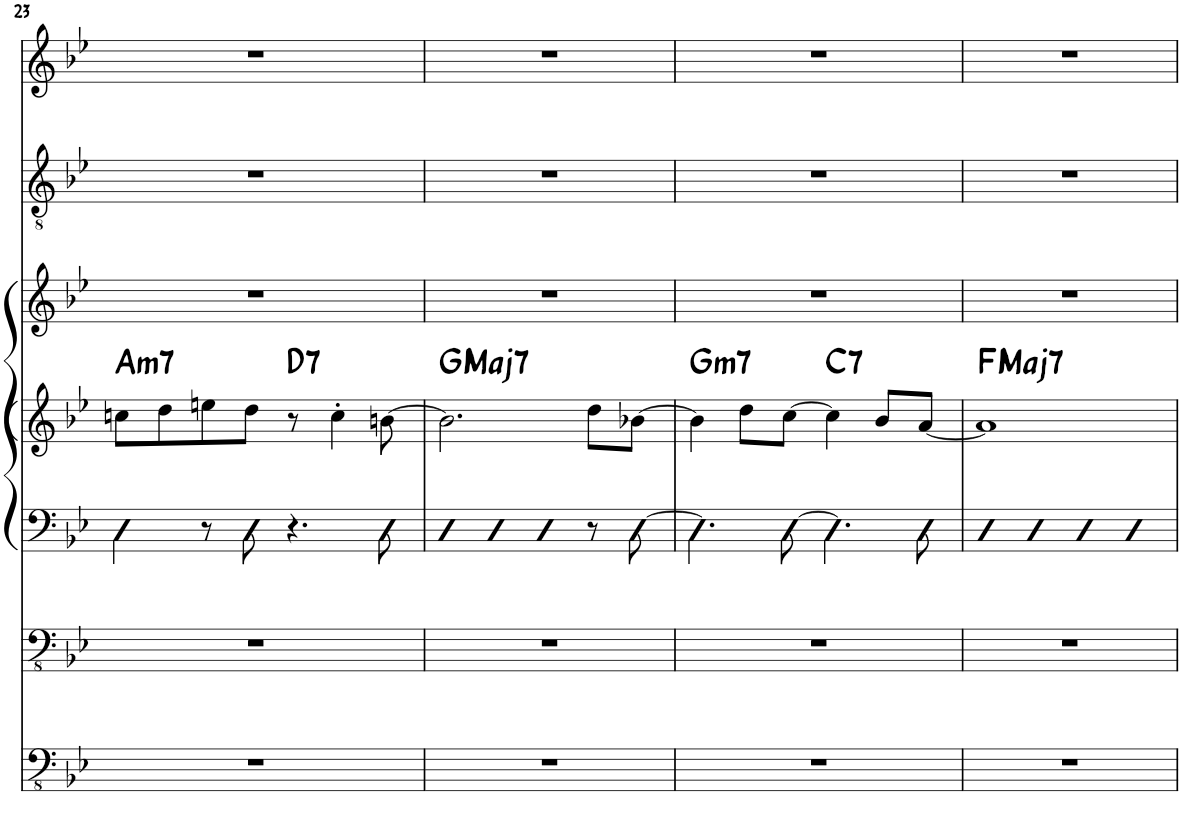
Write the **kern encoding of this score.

**kern	**kern	**harte
*part1	*part1	*part1
*staff2	*staff1	*
*I"Piano	*	*
*I'Pno	*	*
!!LO:PB:g=z
*clefF4	*clefG2	*
*k[b-e-]	*k[b-e-]	*
*M4/4	*M4/4	*
=23	=23	=23
!	!	!LO:H:kt=m7
4D\	8ccn\L	A:min7
.	8dd\	.
8r	8een\	.
8D\	8dd\J	.
!	!	!LO:H:kt=7
4.r	8r	D:7
.	4cc'\	.
8D\	[8bn\	.
=24	=24	=24
!	!	!LO:H:kt=Maj7
4D	2.b\]	G:maj7
4D	.	.
4D	.	.
8r	8dd\L	.
[8D\	[8b-X\J	.
=25	=25	=25
!	!	!LO:H:kt=m7
4.D\]	4b-\]	G:min7
.	8dd\L	.
[8D\	[8cc\J	.
!	!	!LO:H:kt=7
4.D\]	4cc\]	C:7
.	8b-/L	.
8D\	[8a/J	.
=26	=26	=26
!	!	!LO:H:kt=Maj7
4D	1a]	F:maj7
4D	.	.
4D	.	.
4D	.	.
=	=	=
*-	*-	*-
